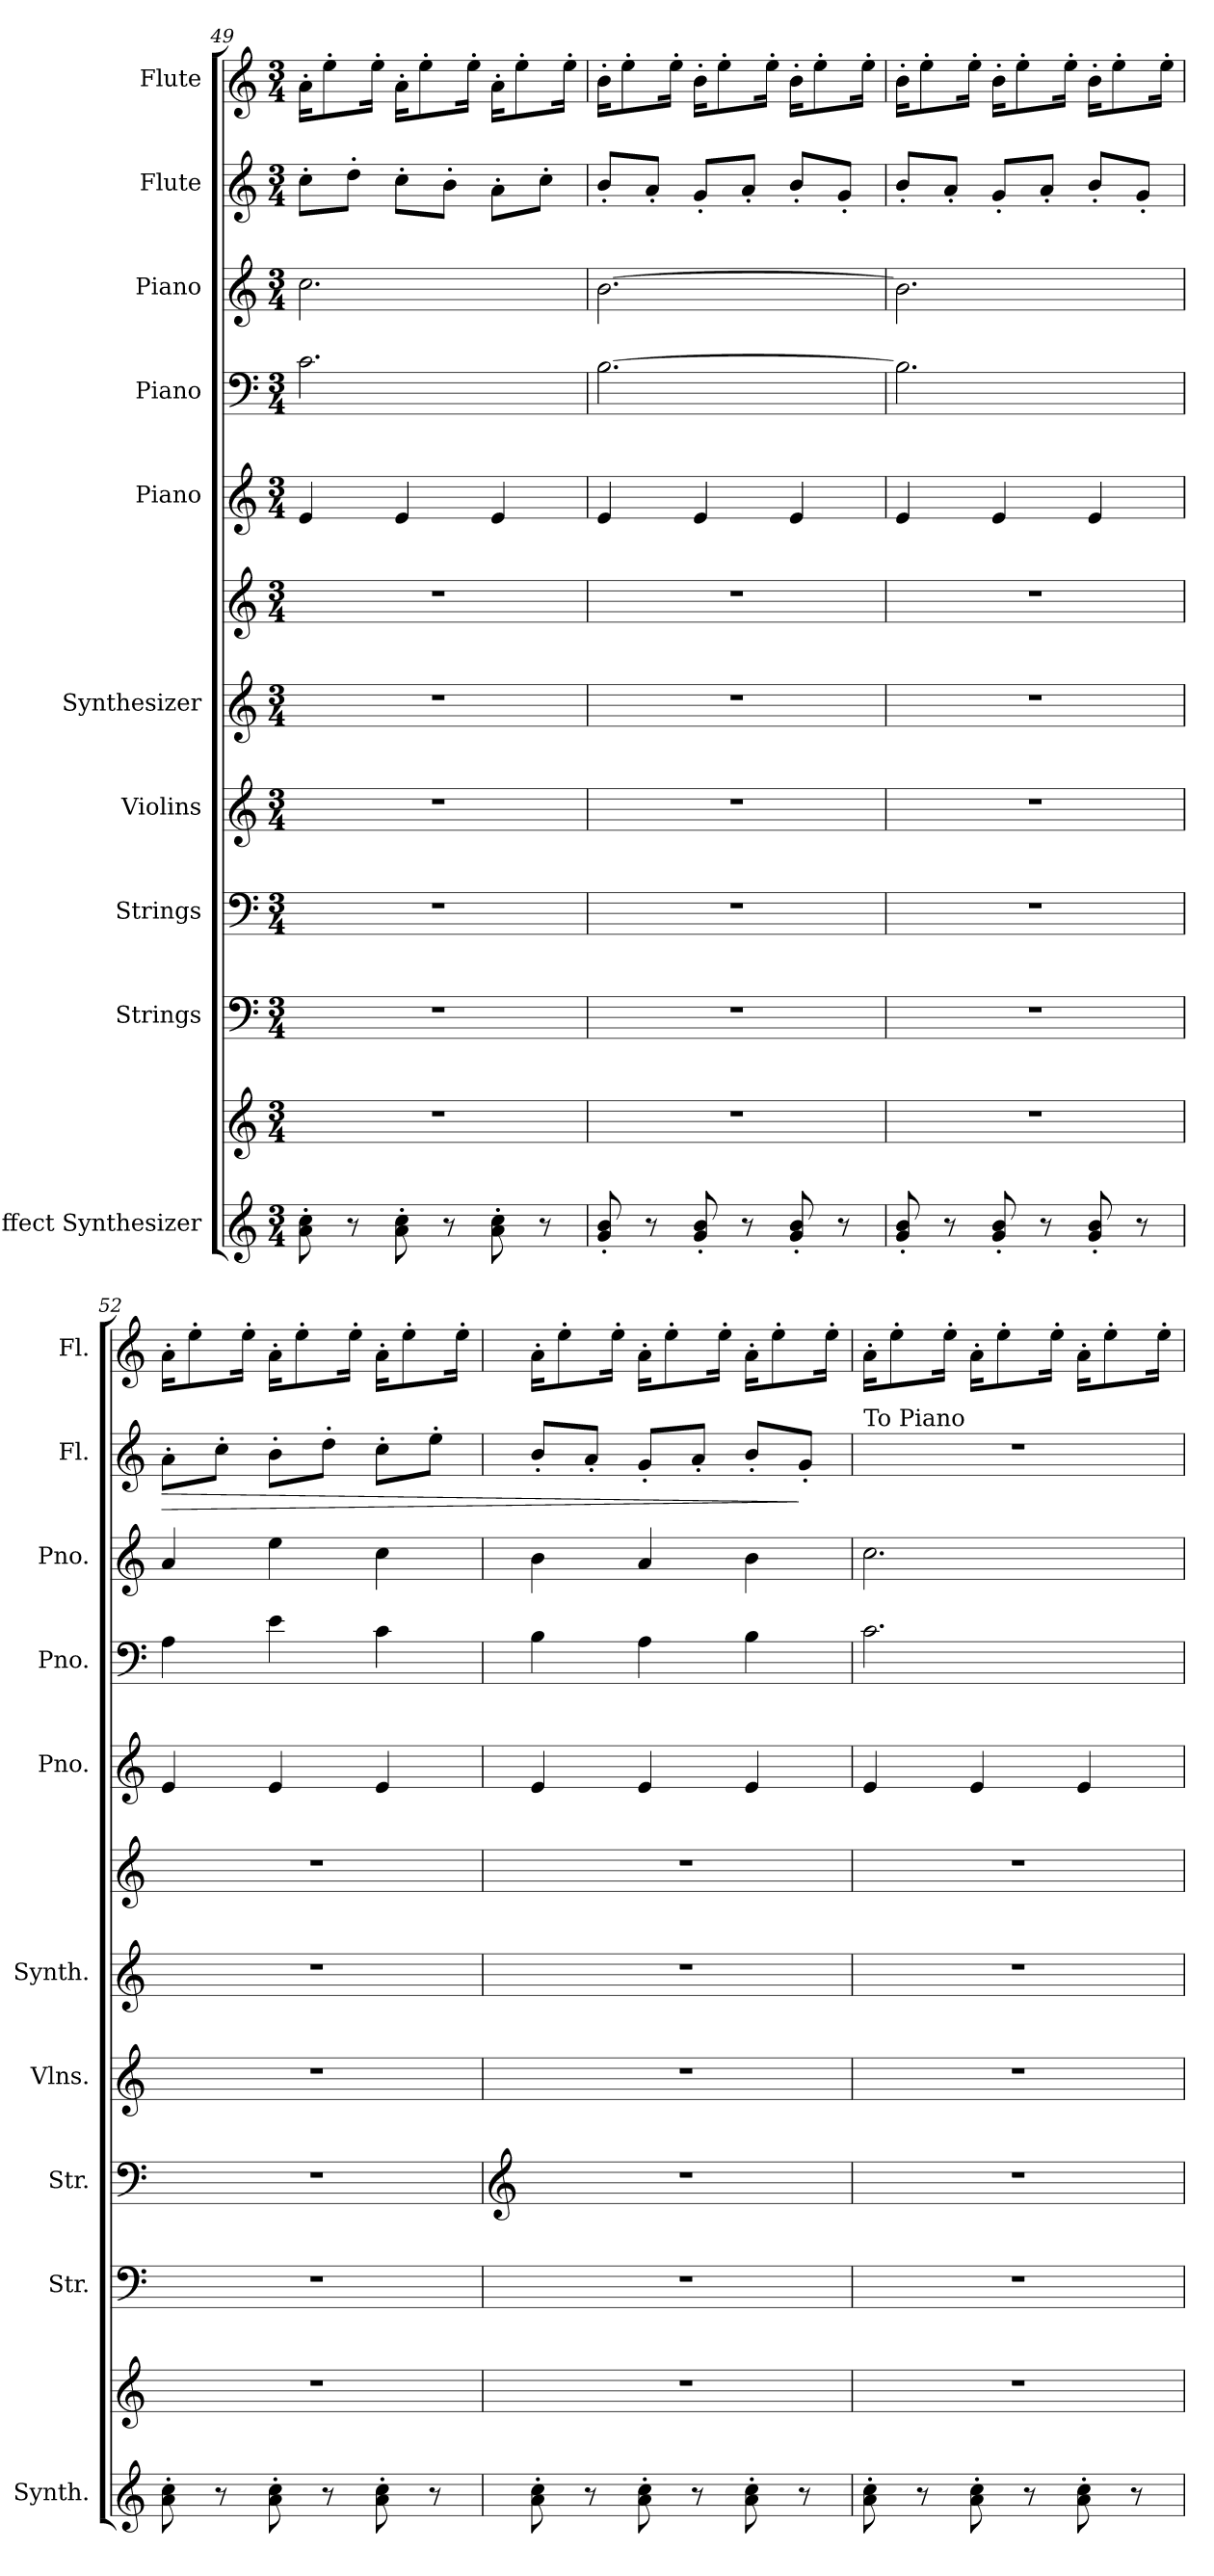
**kern	**kern	**kern	**kern	**kern	**kern	**kern	**kern	**kern	**kern	**kern	**dynam	**kern
*part10	*part10	*part9	*part8	*part7	*part6	*part6	*part5	*part4	*part3	*part2	*part2	*part1
*staff12	*staff11	*staff10	*staff9	*staff8	*staff7	*staff6	*staff5	*staff4	*staff3	*staff2	*staff2	*staff1
*I"Effect Synthesizer	*	*I"Strings	*I"Strings	*I"Violins	*I"Synthesizer	*	*I"Piano	*I"Piano	*I"Piano	*I"Flute	*	*I"Flute
*I'Synth.	*	*I'Str.	*I'Str.	*I'Vlns.	*I'Synth.	*	*I'Pno.	*I'Pno.	*I'Pno.	*I'Fl.	*	*I'Fl.
*clefG2	*clefG2	*clefF4	*clefF4	*clefG2	*clefG2	*clefG2	*clefG2	*clefF4	*clefG2	*clefG2	*	*clefG2
*k[]	*k[]	*k[]	*k[]	*k[]	*k[]	*k[]	*k[]	*k[]	*k[]	*k[]	*	*k[]
*M3/4	*M3/4	*M3/4	*M3/4	*M3/4	*M3/4	*M3/4	*M3/4	*M3/4	*M3/4	*M3/4	*	*M3/4
=49	=49	=49	=49	=49	=49	=49	=49	=49	=49	=49	=49	=49
8a\' 8cc\'	2.r	2.r	2.r	2.r	2.r	2.r	4e/	2.c\	2.cc\	8cc'\L	.	16a'\KL
.	.	.	.	.	.	.	.	.	.	.	.	8ee'\
8r	.	.	.	.	.	.	.	.	.	8dd'\J	.	.
.	.	.	.	.	.	.	.	.	.	.	.	16ee'\Jk
8a\' 8cc\'	.	.	.	.	.	.	4e/	.	.	8cc'\L	.	16a'\KL
.	.	.	.	.	.	.	.	.	.	.	.	8ee'\
8r	.	.	.	.	.	.	.	.	.	8b'\J	.	.
.	.	.	.	.	.	.	.	.	.	.	.	16ee'\Jk
8a\' 8cc\'	.	.	.	.	.	.	4e/	.	.	8a'\L	.	16a'\KL
.	.	.	.	.	.	.	.	.	.	.	.	8ee'\
8r	.	.	.	.	.	.	.	.	.	8cc'\J	.	.
.	.	.	.	.	.	.	.	.	.	.	.	16ee'\Jk
=50	=50	=50	=50	=50	=50	=50	=50	=50	=50	=50	=50	=50
8g/' 8b/'	2.r	2.r	2.r	2.r	2.r	2.r	4e/	[2.B\	[2.b\	8b'/L	.	16b'\KL
.	.	.	.	.	.	.	.	.	.	.	.	8ee'\
8r	.	.	.	.	.	.	.	.	.	8a'/J	.	.
.	.	.	.	.	.	.	.	.	.	.	.	16ee'\Jk
8g/' 8b/'	.	.	.	.	.	.	4e/	.	.	8g'/L	.	16b'\KL
.	.	.	.	.	.	.	.	.	.	.	.	8ee'\
8r	.	.	.	.	.	.	.	.	.	8a'/J	.	.
.	.	.	.	.	.	.	.	.	.	.	.	16ee'\Jk
8g/' 8b/'	.	.	.	.	.	.	4e/	.	.	8b'/L	.	16b'\KL
.	.	.	.	.	.	.	.	.	.	.	.	8ee'\
8r	.	.	.	.	.	.	.	.	.	8g'/J	.	.
.	.	.	.	.	.	.	.	.	.	.	.	16ee'\Jk
=51	=51	=51	=51	=51	=51	=51	=51	=51	=51	=51	=51	=51
8g/' 8b/'	2.r	2.r	2.r	2.r	2.r	2.r	4e/	2.B\]	2.b\]	8b'/L	.	16b'\KL
.	.	.	.	.	.	.	.	.	.	.	.	8ee'\
8r	.	.	.	.	.	.	.	.	.	8a'/J	.	.
.	.	.	.	.	.	.	.	.	.	.	.	16ee'\Jk
8g/' 8b/'	.	.	.	.	.	.	4e/	.	.	8g'/L	.	16b'\KL
.	.	.	.	.	.	.	.	.	.	.	.	8ee'\
8r	.	.	.	.	.	.	.	.	.	8a'/J	.	.
.	.	.	.	.	.	.	.	.	.	.	.	16ee'\Jk
8g/' 8b/'	.	.	.	.	.	.	4e/	.	.	8b'/L	.	16b'\KL
.	.	.	.	.	.	.	.	.	.	.	.	8ee'\
8r	.	.	.	.	.	.	.	.	.	8g'/J	.	.
.	.	.	.	.	.	.	.	.	.	.	.	16ee'\Jk
!!LO:PB:g=z
=52	=52	=52	=52	=52	=52	=52	=52	=52	=52	=52	=52	=52
!	!	!	!	!	!	!	!	!	!	!	!LO:HP:b	!
8a\' 8cc\'	2.r	2.r	2.r	2.r	2.r	2.r	4e/	4A\	4a/	8a'\L	>	16a'\KL
.	.	.	.	.	.	.	.	.	.	.	.	8ee'\
8r	.	.	.	.	.	.	.	.	.	8cc'\J	.	.
.	.	.	.	.	.	.	.	.	.	.	.	16ee'\Jk
8a\' 8cc\'	.	.	.	.	.	.	4e/	4e\	4ee\	8b'\L	.	16a'\KL
.	.	.	.	.	.	.	.	.	.	.	.	8ee'\
8r	.	.	.	.	.	.	.	.	.	8dd'\J	.	.
.	.	.	.	.	.	.	.	.	.	.	.	16ee'\Jk
8a\' 8cc\'	.	.	.	.	.	.	4e/	4c\	4cc\	8cc'\L	.	16a'\KL
.	.	.	.	.	.	.	.	.	.	.	.	8ee'\
8r	.	.	.	.	.	.	.	.	.	8ee'\J	.	.
.	.	.	.	.	.	.	.	.	.	.	.	16ee'\Jk
=53	=53	=53	=53	=53	=53	=53	=53	=53	=53	=53	=53	=53
*	*	*	*clefG2	*	*	*	*	*	*	*	*	*
8a\' 8cc\'	2.r	2.r	2.r	2.r	2.r	2.r	4e/	4B\	4b\	8b'/L	.	16a'\KL
.	.	.	.	.	.	.	.	.	.	.	.	8ee'\
8r	.	.	.	.	.	.	.	.	.	8a'/J	.	.
.	.	.	.	.	.	.	.	.	.	.	.	16ee'\Jk
8a\' 8cc\'	.	.	.	.	.	.	4e/	4A\	4a/	8g'/L	.	16a'\KL
.	.	.	.	.	.	.	.	.	.	.	.	8ee'\
8r	.	.	.	.	.	.	.	.	.	8a'/J	.	.
.	.	.	.	.	.	.	.	.	.	.	.	16ee'\Jk
8a\' 8cc\'	.	.	.	.	.	.	4e/	4B\	4b\	8b'/L	.	16a'\KL
.	.	.	.	.	.	.	.	.	.	.	.	8ee'\
8r	.	.	.	.	.	.	.	.	.	8g'/J	]	.
.	.	.	.	.	.	.	.	.	.	.	.	16ee'\Jk
=54	=54	=54	=54	=54	=54	=54	=54	=54	=54	=54	=54	=54
!	!	!	!	!	!	!	!	!	!	!LO:TX:a:t=To Piano	!	!
8a\' 8cc\'	2.r	2.r	2.r	2.r	2.r	2.r	4e/	2.c\	2.cc\	2.r	.	16a'\KL
.	.	.	.	.	.	.	.	.	.	.	.	8ee'\
8r	.	.	.	.	.	.	.	.	.	.	.	.
.	.	.	.	.	.	.	.	.	.	.	.	16ee'\Jk
8a\' 8cc\'	.	.	.	.	.	.	4e/	.	.	.	.	16a'\KL
.	.	.	.	.	.	.	.	.	.	.	.	8ee'\
8r	.	.	.	.	.	.	.	.	.	.	.	.
.	.	.	.	.	.	.	.	.	.	.	.	16ee'\Jk
8a\' 8cc\'	.	.	.	.	.	.	4e/	.	.	.	.	16a'\KL
.	.	.	.	.	.	.	.	.	.	.	.	8ee'\
8r	.	.	.	.	.	.	.	.	.	.	.	.
.	.	.	.	.	.	.	.	.	.	.	.	16ee'\Jk
=	=	=	=	=	=	=	=	=	=	=	=	=
*-	*-	*-	*-	*-	*-	*-	*-	*-	*-	*-	*-	*-
